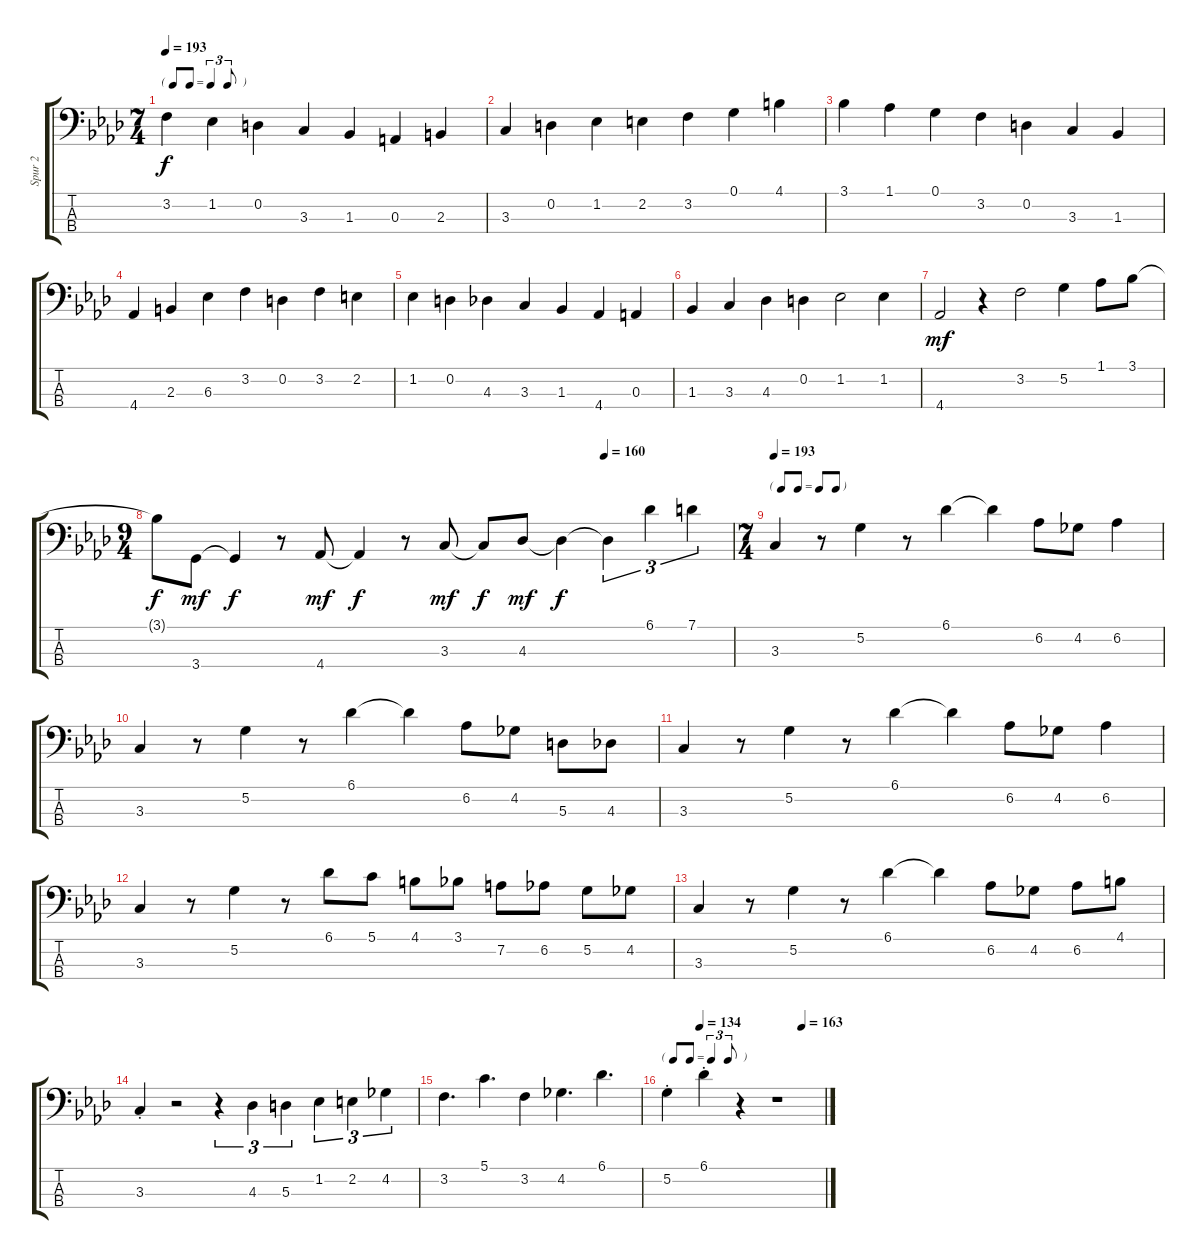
\track ("Spur 2" "Spur 2") {instrument acousticbass}
\staff {score tabs}
\tuning (G2 D2 A1 E1) {hide}
\ts (7 4)
\tf triplet8th
\tempo 193
\clef f4
\ks ab
3.2.4{dy f} 1.2.4 0.2.4 3.3.4 1.3.4 0.3.4 2.3.4 |
3.3.4 0.2.4 1.2.4 2.2.4 3.2.4 0.1.4 4.1.4 |
3.1.4 1.1.4 0.1.4 3.2.4 0.2.4 3.3.4 1.3.4 |
4.4.4 2.3.4 6.3.4 3.2.4 0.2.4 3.2.4 2.2.4 |
1.2.4 0.2.4 4.3.4 3.3.4 1.3.4 4.4.4 0.3.4 |
1.3.4 3.3.4 4.3.4 0.2.4 1.2.2 1.2.4 |
4.4.2{dy mf} r.4 3.2.2 5.2.4 1.1.8 3.1.8 |
\ts (9 4)
\tempo (160 0.7777777777777778)
3.1{t}.8{dy f} 3.4.8{dy mf} 3.4{t}.4{dy f} r.8 4.4.8{dy mf} 4.4{t}.4{dy f} r.8 3.3.8{dy mf} 3.3{t}.8{dy f} 4.3.8{dy mf} 4.3{t}.4{dy f} 4.3{t}.4{tu (3 2)} 6.1.4{tu (3 2)} 7.1.4{tu (3 2)} |
\ts (7 4)
\tf none
\tempo 193
3.3.4 r.8 5.2.4 r.8 6.1.4 6.1{t}.4 6.2.8 4.2.8 6.2.4 |
3.3.4 r.8 5.2.4 r.8 6.1.4 6.1{t}.4 6.2.8 4.2.8 5.3.8 4.3.8 |
3.3.4 r.8 5.2.4 r.8 6.1.4 6.1{t}.4 6.2.8 4.2.8 6.2.4 |
3.3.4 r.8 5.2.4 r.8 6.1.8 5.1.8 4.1.8 3.1.8 7.2.8 6.2.8 5.2.8 4.2.8 |
3.3.4 r.8 5.2.4 r.8 6.1.4 6.1{t}.4 6.2.8 4.2.8 6.2.8 4.1.8 |
3.3{st}.4 r.2 r.4{tu (3 2)} 4.3.4{tu (3 2)} 5.3.4{tu (3 2)} 1.2.4{tu (3 2)} 2.2.4{tu (3 2)} 4.2.4{tu (3 2)} |
3.2.4{d} 5.1.4{d} 3.2.4 4.2.4{d} 6.1.4{d} |
\tf triplet8th
\tempo (134 0.21428571428571427)
\tempo (163 0.8571428571428571)
5.2{st}.4 6.1{st}.4 r.4 r.1
